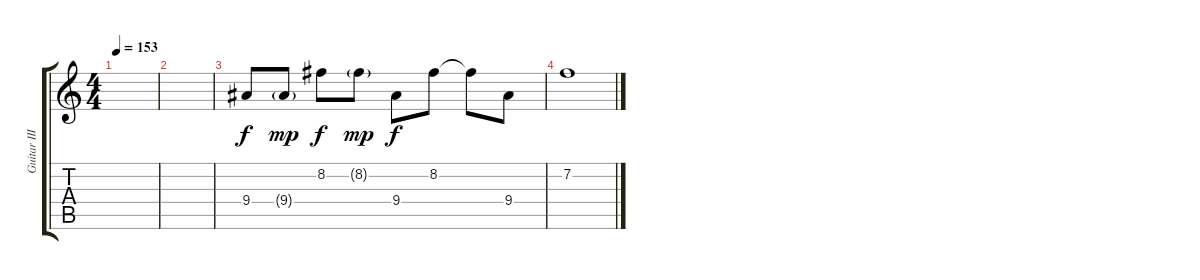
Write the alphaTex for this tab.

\track ("Guitar III - (High Clean) Jade" "Guitar III") {instrument electricguitarclean}
\staff {score tabs}
\tuning (Eb4 Bb3 Gb3 Db3 Ab2 Eb2) {hide}
\ts (4 4)
\tempo 153
\clef g2
\ks c
|
|
9.4.8 9.4{g}.8{dy mp} 8.2.8{dy f} 8.2{g}.8{dy mp} 9.4.8{dy f} 8.2.8 8.2{t}.8 9.4.8 |
7.2.1
